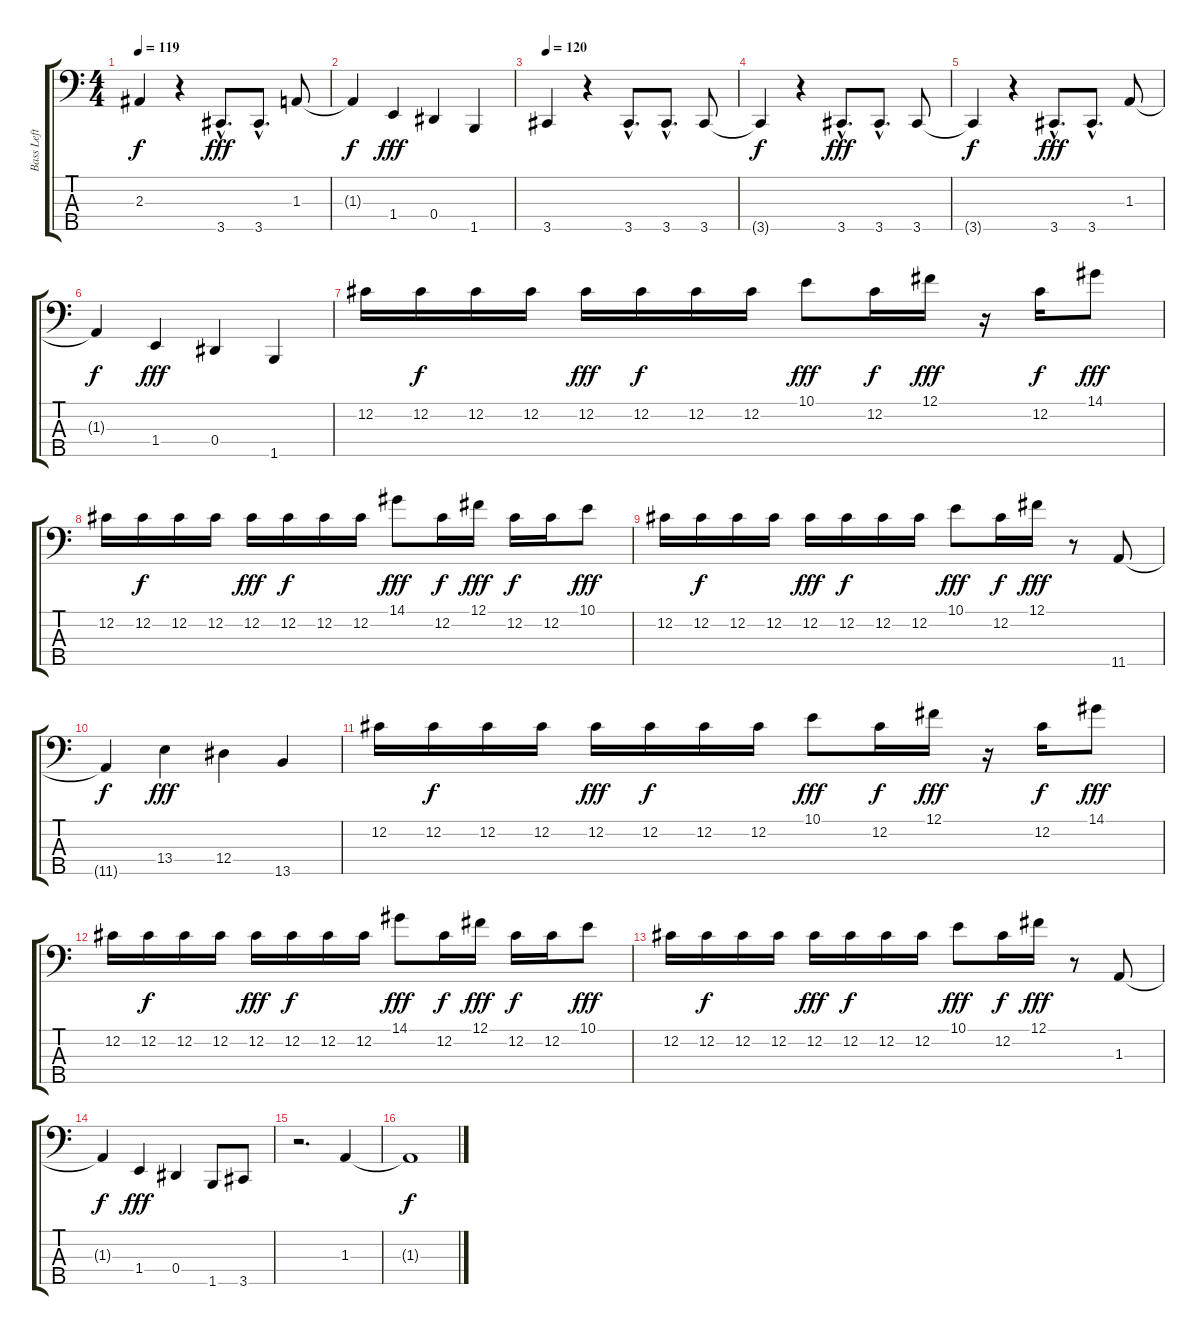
\track ("Bass Left" "Bass Left") {instrument electricbassfinger}
\staff {score tabs}
\tuning (Gb2 Db2 Ab1 Eb1 Bb0) {hide}
\ts (4 4)
\tempo 119
\clef f4
\ks c
2.3{t}.4{dy f} r.4 3.5{hac}.8{d dy fff} 3.5{hac}.8{d} 1.3.8 |
1.3{t}.4{dy f} 1.4.4{dy fff} 0.4.4 1.5.4 |
\tempo 120
3.5.4 r.4 3.5{hac}.8{d} 3.5{hac}.8{d} 3.5.8 |
3.5{t}.4{dy f} r.4 3.5{hac}.8{d dy fff} 3.5{hac}.8{d} 3.5.8 |
3.5{t}.4{dy f} r.4 3.5{hac}.8{d dy fff} 3.5{hac}.8{d} 1.3.8 |
1.3{t}.4{dy f} 1.4.4{dy fff} 0.4.4 1.5.4 |
12.2.16 12.2.16{dy f} 12.2.16 12.2.16 12.2.16{dy fff} 12.2.16{dy f} 12.2.16 12.2.16 10.1.8{dy fff} 12.2.16{dy f} 12.1.16{dy fff} r.16 12.2.16{dy f} 14.1.8{dy fff} |
12.2.16 12.2.16{dy f} 12.2.16 12.2.16 12.2.16{dy fff} 12.2.16{dy f} 12.2.16 12.2.16 14.1.8{dy fff} 12.2.16{dy f} 12.1.16{dy fff} 12.2.16{dy f} 12.2.16 10.1.8{dy fff} |
12.2.16 12.2.16{dy f} 12.2.16 12.2.16 12.2.16{dy fff} 12.2.16{dy f} 12.2.16 12.2.16 10.1.8{dy fff} 12.2.16{dy f} 12.1.16{dy fff} r.8 11.5.8 |
11.5{t}.4{dy f} 13.4.4{dy fff} 12.4.4 13.5.4 |
12.2.16 12.2.16{dy f} 12.2.16 12.2.16 12.2.16{dy fff} 12.2.16{dy f} 12.2.16 12.2.16 10.1.8{dy fff} 12.2.16{dy f} 12.1.16{dy fff} r.16 12.2.16{dy f} 14.1.8{dy fff} |
12.2.16 12.2.16{dy f} 12.2.16 12.2.16 12.2.16{dy fff} 12.2.16{dy f} 12.2.16 12.2.16 14.1.8{dy fff} 12.2.16{dy f} 12.1.16{dy fff} 12.2.16{dy f} 12.2.16 10.1.8{dy fff} |
12.2.16 12.2.16{dy f} 12.2.16 12.2.16 12.2.16{dy fff} 12.2.16{dy f} 12.2.16 12.2.16 10.1.8{dy fff} 12.2.16{dy f} 12.1.16{dy fff} r.8 1.3.8 |
1.3{t}.4{dy f} 1.4.4{dy fff} 0.4.4 1.5.8 3.5.8 |
r.2{d} 1.3.4 |
1.3{t}.1{dy f volume 3}
